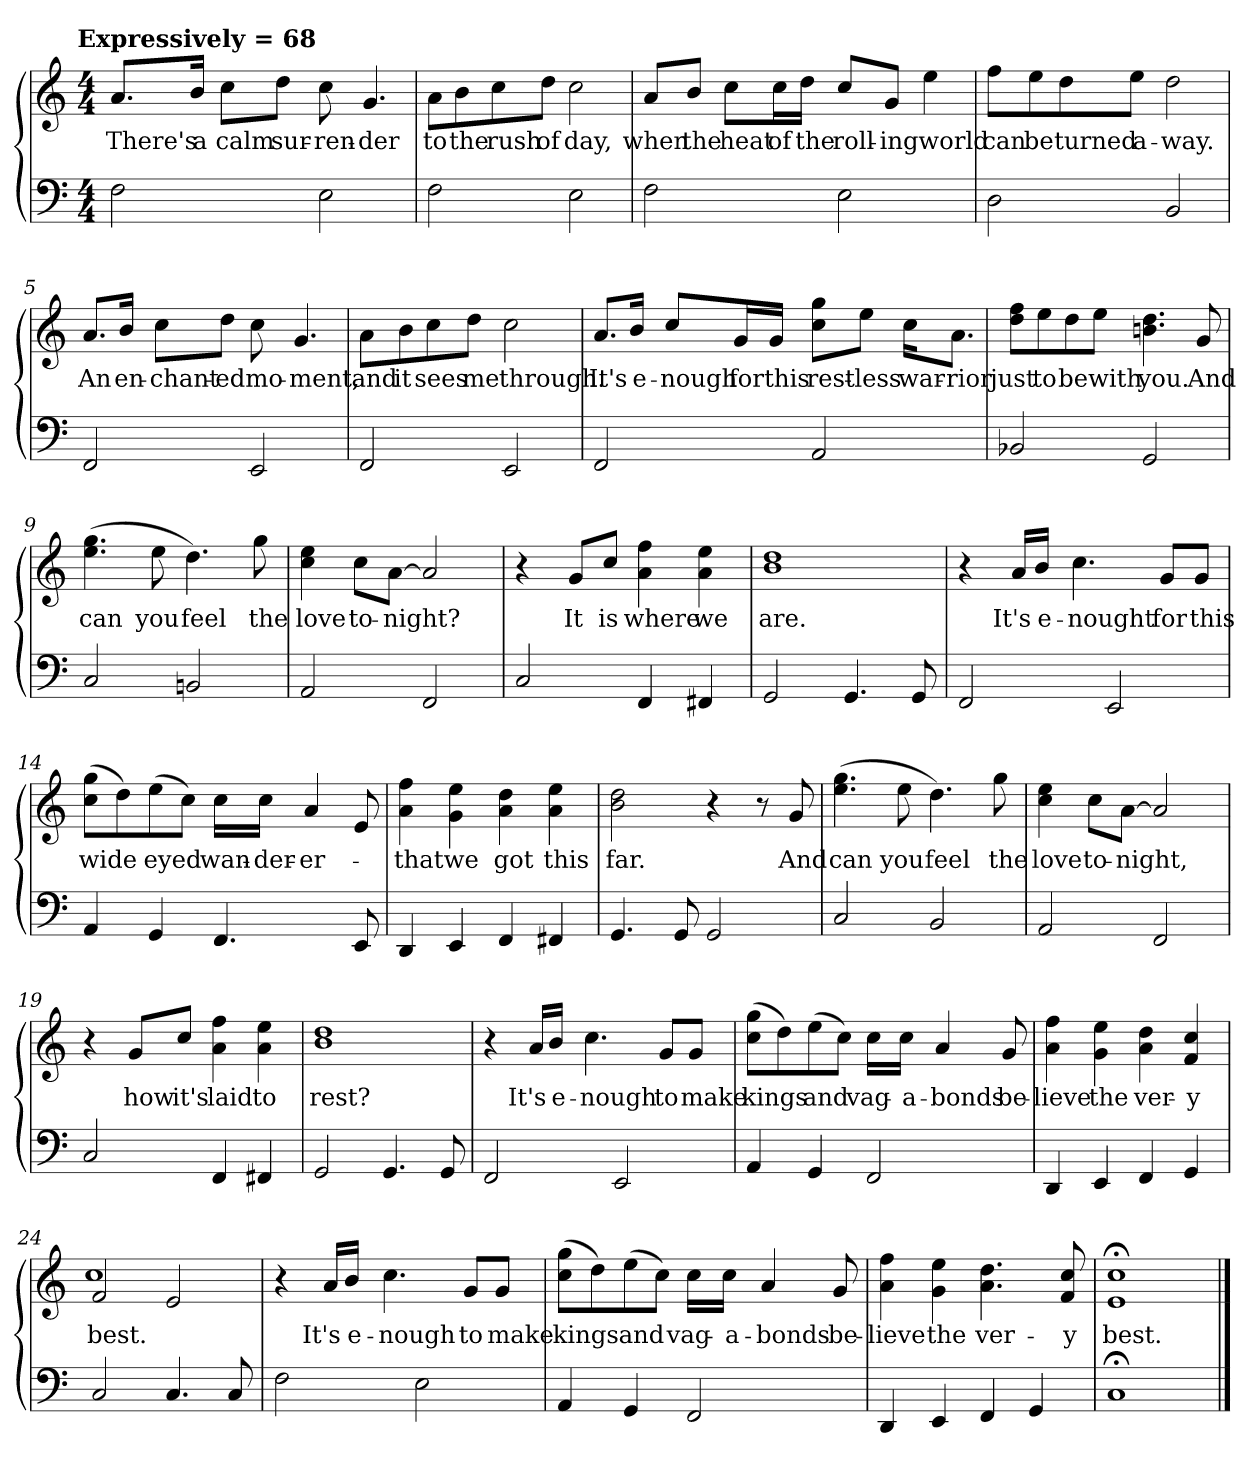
**kern	**kern	**text
*part1	*part1	*part1
*staff2	*staff1	*staff1
*clefF4	*clefG2	*
*k[]	*k[]	*
!!LO:TX:omd:t=Expressively  = 68
*M4/4	*M4/4	*
*MM67	*MM67	*
=1	=1	=1
2F\	8.a/L	There's
.	16b/Jk	a
.	8cc\L	calm
.	8dd\J	sur-
2E\	8cc\	-ren-
.	4.g/	-der
=2	=2	=2
2F\	8a\L	to
.	8b\	the
.	8cc\	rush
.	8dd\J	of
2E\	2cc\	day,
=3	=3	=3
2F\	8a/L	when
.	8b/J	the
.	8cc\L	heat
.	16cc\L	of
.	16dd\JJ	the
2E\	8cc/L	roll-
.	8g/J	-ing
.	4ee\	world
!!LO:LB:g=z
=4	=4	=4
2D\	8ff\L	can
.	8ee\	be
.	8dd\	turned
.	8ee\J	a-
2BB/	2dd\	-way.
=5	=5	=5
2FF/	8.a/L	An
.	16b/Jk	en-
.	8cc\L	-chant-
.	8dd\J	-ed
2EE/	8cc\	mo-
.	4.g/	-ment,
=6	=6	=6
2FF/	8a\L	and
.	8b\	it
.	8cc\	sees
.	8dd\J	me
2EE/	2cc\	through.
!!LO:LB:g=z
=7	=7	=7
2FF/	8.a/L	It's
.	16b/Jk	e-
.	8cc/L	-nough
.	16g/L	for
.	16g/JJ	this
2AA/	8cc\ 8gg\L	rest-
.	8ee\J	-less
.	16cc\KL	war-
.	8.a\J	-rior
=8	=8	=8
2BB-X/	8dd\ 8ff\L	just
.	8ee\	to
.	8dd\	be
.	8ee\J	with
2GG/	4.bn\ 4.dd\	you.
.	8g/	And
=9	=9	=9
2C/	(4.ee\ 4.gg\	can
.	8ee\	you
2BBn/	4.dd\)	feel
.	8gg\	the
!!LO:LB:g=z
=10	=10	=10
2AA/	4cc\ 4ee\	love
.	8cc\L	to-
.	[8a\J	-night?
2FF/	2a/]	.
=11	=11	=11
2C/	4r	.
.	8g/L	It
.	8cc/J	is
4FF/	4a\ 4ff\	where
4FF#X/	4a\ 4ee\	we
=12	=12	=12
2GG/	1b 1dd	are.
4.GG/	.	.
8GG/	.	.
!!LO:LB:g=z
=13	=13	=13
2FF/	4r	.
.	16a/LL	It's
.	16b/JJ	e-
.	4.cc\	-nought
2EE/	.	.
.	8g/L	for
.	8g/J	this
=14	=14	=14
4AA/	(8cc\ 8gg\L	wide
.	8dd\)	.
4GG/	(8ee\	eyed
.	8cc\J)	.
4.FF/	16cc\LL	wan-
.	16cc\JJ	-der-
.	4a/	-er-
8EE/	8e/	.
=15	=15	=15
4DD/	4a\ 4ff\	-that
4EE/	4g\ 4ee\	we
4FF/	4a\ 4dd\	got
4FF#X/	4a\ 4ee\	this
!!LO:PB:g=z
=16	=16	=16
4.GG/	2b\ 2dd\	far.
8GG/	.	.
2GG/	4r	.
.	8r	.
.	8g/	And
=17	=17	=17
2C/	(4.ee\ 4.gg\	can
.	8ee\	you
2BB/	4.dd\)	feel
.	8gg\	the
=18	=18	=18
2AA/	4cc\ 4ee\	love
.	8cc\L	to-
.	[8a\J	-night,
2FF/	2a/]	.
!!LO:LB:g=z
=19	=19	=19
2C/	4r	.
.	8g/L	how
.	8cc/J	it's
4FF/	4a\ 4ff\	laid
4FF#X/	4a\ 4ee\	to
=20	=20	=20
2GG/	1b 1dd	rest?
4.GG/	.	.
8GG/	.	.
=21	=21	=21
2FF/	4r	.
.	16a/LL	It's
.	16b/JJ	e-
.	4.cc\	-nough
2EE/	.	.
.	8g/L	to
.	8g/J	make
!!LO:LB:g=z
=22	=22	=22
4AA/	(8cc\ 8gg\L	kings
.	8dd\)	.
4GG/	(8ee\	and
.	8cc\J)	.
2FF/	16cc\LL	vag-
.	16cc\JJ	-a-
.	4a/	-bonds
.	8g/	be-
=23	=23	=23
4DD/	4a\ 4ff\	-lieve
4EE/	4g\ 4ee\	the
4FF/	4a\ 4dd\	ver-
4GG/	4f/ 4cc/	-y
=24	=24	=24
*	*^	*
2C/	2f/	1cc	best.
4.C/	2e/	.	.
8C/	.	.	.
*	*v	*v	*
!!LO:LB:g=z
=25	=25	=25
2F\	4r	.
.	16a/LL	It's
.	16b/JJ	e-
.	4.cc\	-nough
2E\	.	.
.	8g/L	to
.	8g/J	make
=26	=26	=26
4AA/	(8cc\ 8gg\L	kings
.	8dd\)	.
4GG/	(8ee\	and
.	8cc\J)	.
2FF/	16cc\LL	vag-
.	16cc\JJ	-a-
.	4a/	-bonds
.	8g/	be-
=27	=27	=27
4DD/	4a\ 4ff\	-lieve
4EE/	4g\ 4ee\	the
4FF/	4.a\ 4.dd\	ver-
4GG/	.	.
.	8f/ 8cc/	-y
=28	=28	=28
1C;<	1e;< 1cc;<	best.
==	==	==
*-	*-	*-
